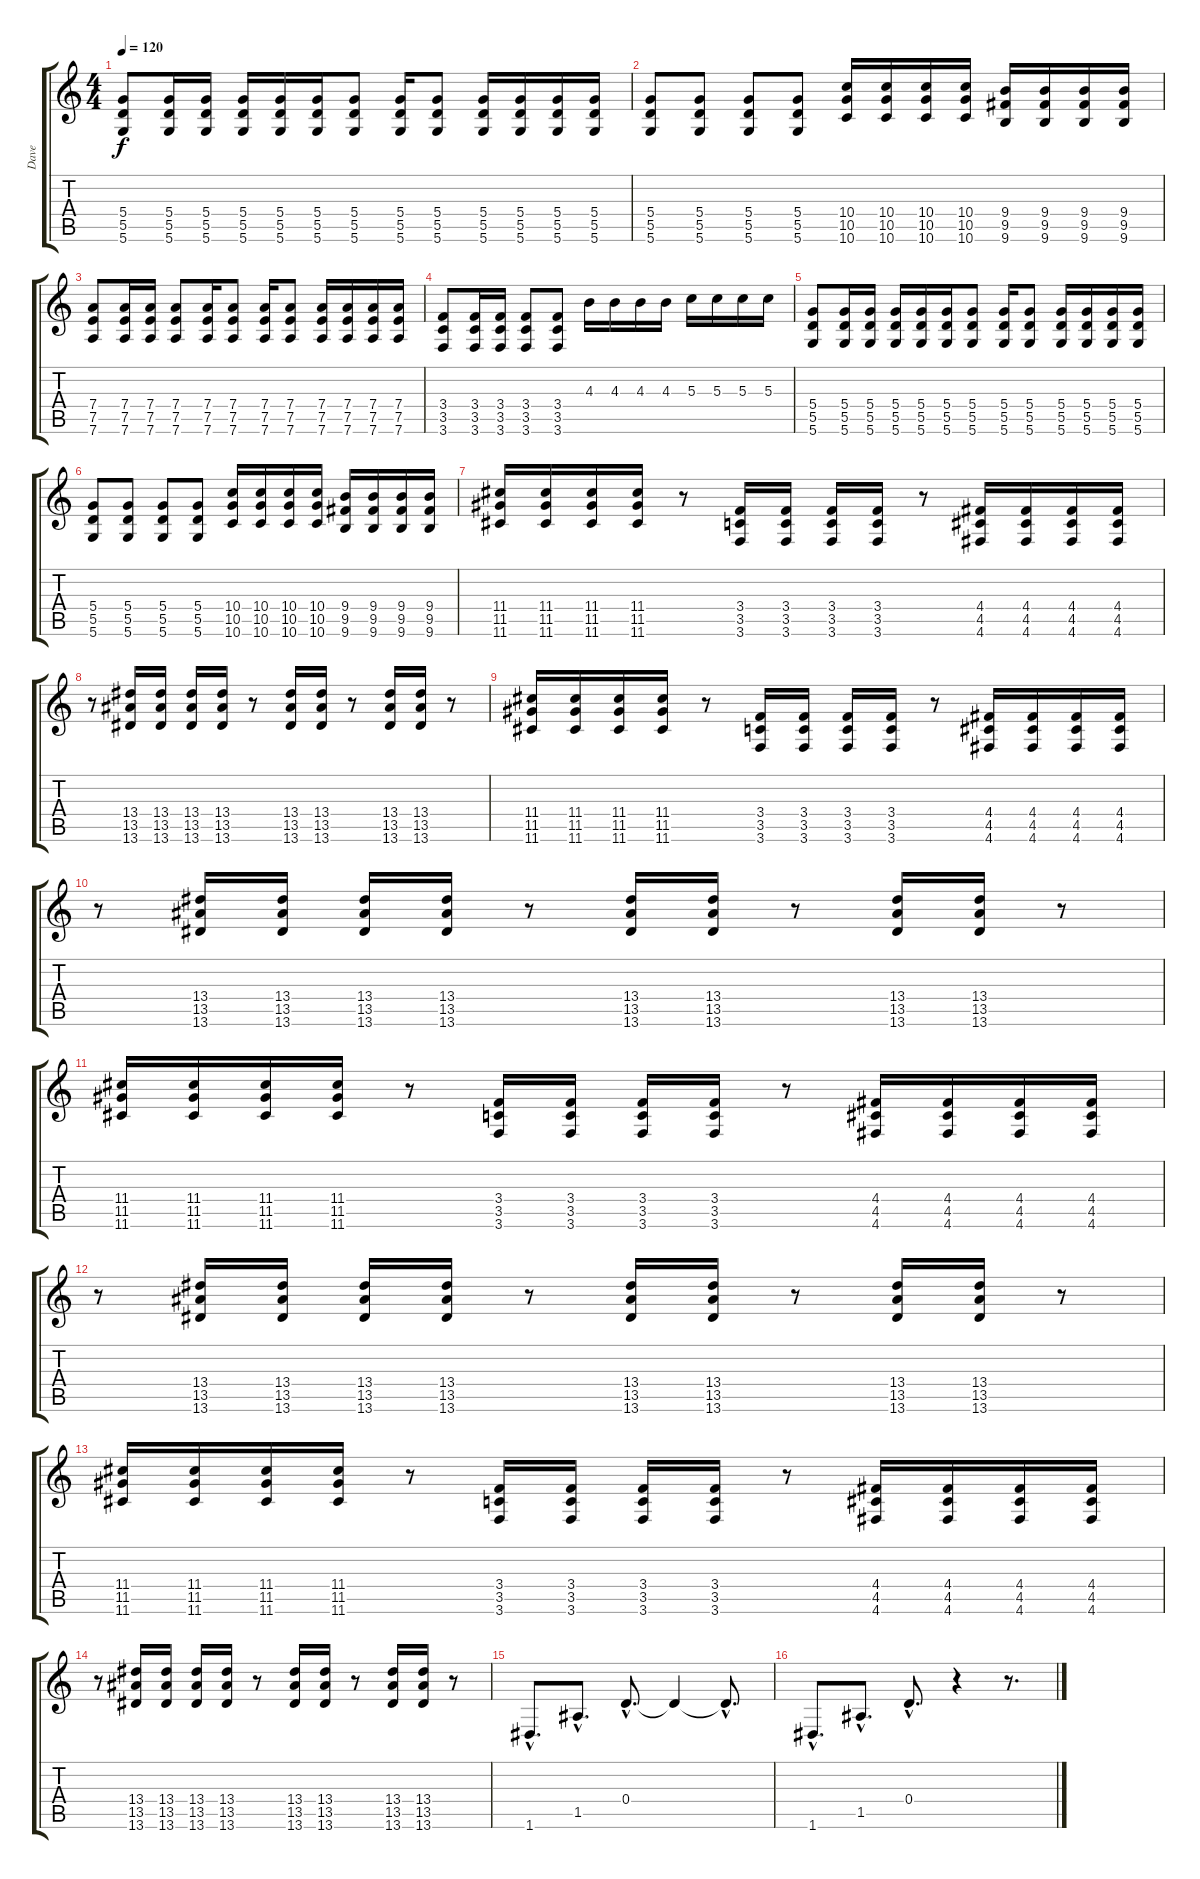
\track ("Dave" "Dave") {instrument distortionguitar}
\staff {score tabs}
\tuning (E4 B3 G3 D3 A2 D2) {hide}
\ts (4 4)
\tempo 120
\clef g2
\ks c
(5.4 5.5 5.6).8{dy f} (5.4 5.5 5.6).16 (5.4 5.5 5.6).16 (5.4 5.5 5.6).16 (5.4 5.5 5.6).16 (5.4 5.5 5.6).16 (5.4 5.5 5.6).8 (5.4 5.5 5.6).16 (5.4 5.5 5.6).8 (5.4 5.5 5.6).16 (5.4 5.5 5.6).16 (5.4 5.5 5.6).16 (5.4 5.5 5.6).16 |
(5.4 5.5 5.6).8 (5.4 5.5 5.6).8 (5.4 5.5 5.6).8 (5.4 5.5 5.6).8 (10.4 10.5 10.6).16 (10.4 10.5 10.6).16 (10.4 10.5 10.6).16 (10.4 10.5 10.6).16 (9.4 9.5 9.6).16 (9.4 9.5 9.6).16 (9.4 9.5 9.6).16 (9.4 9.5 9.6).16 |
(7.4 7.5 7.6).8 (7.4 7.5 7.6).16 (7.4 7.5 7.6).16 (7.4 7.5 7.6).8 (7.4 7.5 7.6).16 (7.4 7.5 7.6).8 (7.4 7.5 7.6).16 (7.4 7.5 7.6).8 (7.4 7.5 7.6).16 (7.4 7.5 7.6).16 (7.4 7.5 7.6).16 (7.4 7.5 7.6).16 |
(3.4 3.5 3.6).8 (3.4 3.5 3.6).16 (3.4 3.5 3.6).16 (3.4 3.5 3.6).8 (3.4 3.5 3.6).8 4.3.16 4.3.16 4.3.16 4.3.16 5.3.16 5.3.16 5.3.16 5.3.16 |
(5.4 5.5 5.6).8 (5.4 5.5 5.6).16 (5.4 5.5 5.6).16 (5.4 5.5 5.6).16 (5.4 5.5 5.6).16 (5.4 5.5 5.6).16 (5.4 5.5 5.6).8 (5.4 5.5 5.6).16 (5.4 5.5 5.6).8 (5.4 5.5 5.6).16 (5.4 5.5 5.6).16 (5.4 5.5 5.6).16 (5.4 5.5 5.6).16 |
(5.4 5.5 5.6).8 (5.4 5.5 5.6).8 (5.4 5.5 5.6).8 (5.4 5.5 5.6).8 (10.4 10.5 10.6).16 (10.4 10.5 10.6).16 (10.4 10.5 10.6).16 (10.4 10.5 10.6).16 (9.4 9.5 9.6).16 (9.4 9.5 9.6).16 (9.4 9.5 9.6).16 (9.4 9.5 9.6).16 |
(11.4 11.5 11.6).16 (11.4 11.5 11.6).16 (11.4 11.5 11.6).16 (11.4 11.5 11.6).16 r.8 (3.4 3.5 3.6).16 (3.4 3.5 3.6).16 (3.4 3.5 3.6).16 (3.4 3.5 3.6).16 r.8 (4.4 4.5 4.6).16 (4.4 4.5 4.6).16 (4.4 4.5 4.6).16 (4.4 4.5 4.6).16 |
r.8 (13.4 13.5 13.6).16 (13.4 13.5 13.6).16 (13.4 13.5 13.6).16 (13.4 13.5 13.6).16 r.8 (13.4 13.5 13.6).16 (13.4 13.5 13.6).16 r.8 (13.4 13.5 13.6).16 (13.4 13.5 13.6).16 r.8 |
(11.4 11.5 11.6).16 (11.4 11.5 11.6).16 (11.4 11.5 11.6).16 (11.4 11.5 11.6).16 r.8 (3.4 3.5 3.6).16 (3.4 3.5 3.6).16 (3.4 3.5 3.6).16 (3.4 3.5 3.6).16 r.8 (4.4 4.5 4.6).16 (4.4 4.5 4.6).16 (4.4 4.5 4.6).16 (4.4 4.5 4.6).16 |
r.8 (13.4 13.5 13.6).16 (13.4 13.5 13.6).16 (13.4 13.5 13.6).16 (13.4 13.5 13.6).16 r.8 (13.4 13.5 13.6).16 (13.4 13.5 13.6).16 r.8 (13.4 13.5 13.6).16 (13.4 13.5 13.6).16 r.8 |
(11.4 11.5 11.6).16 (11.4 11.5 11.6).16 (11.4 11.5 11.6).16 (11.4 11.5 11.6).16 r.8 (3.4 3.5 3.6).16 (3.4 3.5 3.6).16 (3.4 3.5 3.6).16 (3.4 3.5 3.6).16 r.8 (4.4 4.5 4.6).16 (4.4 4.5 4.6).16 (4.4 4.5 4.6).16 (4.4 4.5 4.6).16 |
r.8 (13.4 13.5 13.6).16 (13.4 13.5 13.6).16 (13.4 13.5 13.6).16 (13.4 13.5 13.6).16 r.8 (13.4 13.5 13.6).16 (13.4 13.5 13.6).16 r.8 (13.4 13.5 13.6).16 (13.4 13.5 13.6).16 r.8 |
(11.4 11.5 11.6).16 (11.4 11.5 11.6).16 (11.4 11.5 11.6).16 (11.4 11.5 11.6).16 r.8 (3.4 3.5 3.6).16 (3.4 3.5 3.6).16 (3.4 3.5 3.6).16 (3.4 3.5 3.6).16 r.8 (4.4 4.5 4.6).16 (4.4 4.5 4.6).16 (4.4 4.5 4.6).16 (4.4 4.5 4.6).16 |
r.8 (13.4 13.5 13.6).16 (13.4 13.5 13.6).16 (13.4 13.5 13.6).16 (13.4 13.5 13.6).16 r.8 (13.4 13.5 13.6).16 (13.4 13.5 13.6).16 r.8 (13.4 13.5 13.6).16 (13.4 13.5 13.6).16 r.8 |
1.6{hac}.8{d} 1.5{hac}.8{d} 0.4{hac}.8{d} 0.4{t}.4 0.4{hac t}.8{d} |
1.6{hac}.8{d} 1.5{hac}.8{d} 0.4{hac}.8{d} r.4 r.8{d}
